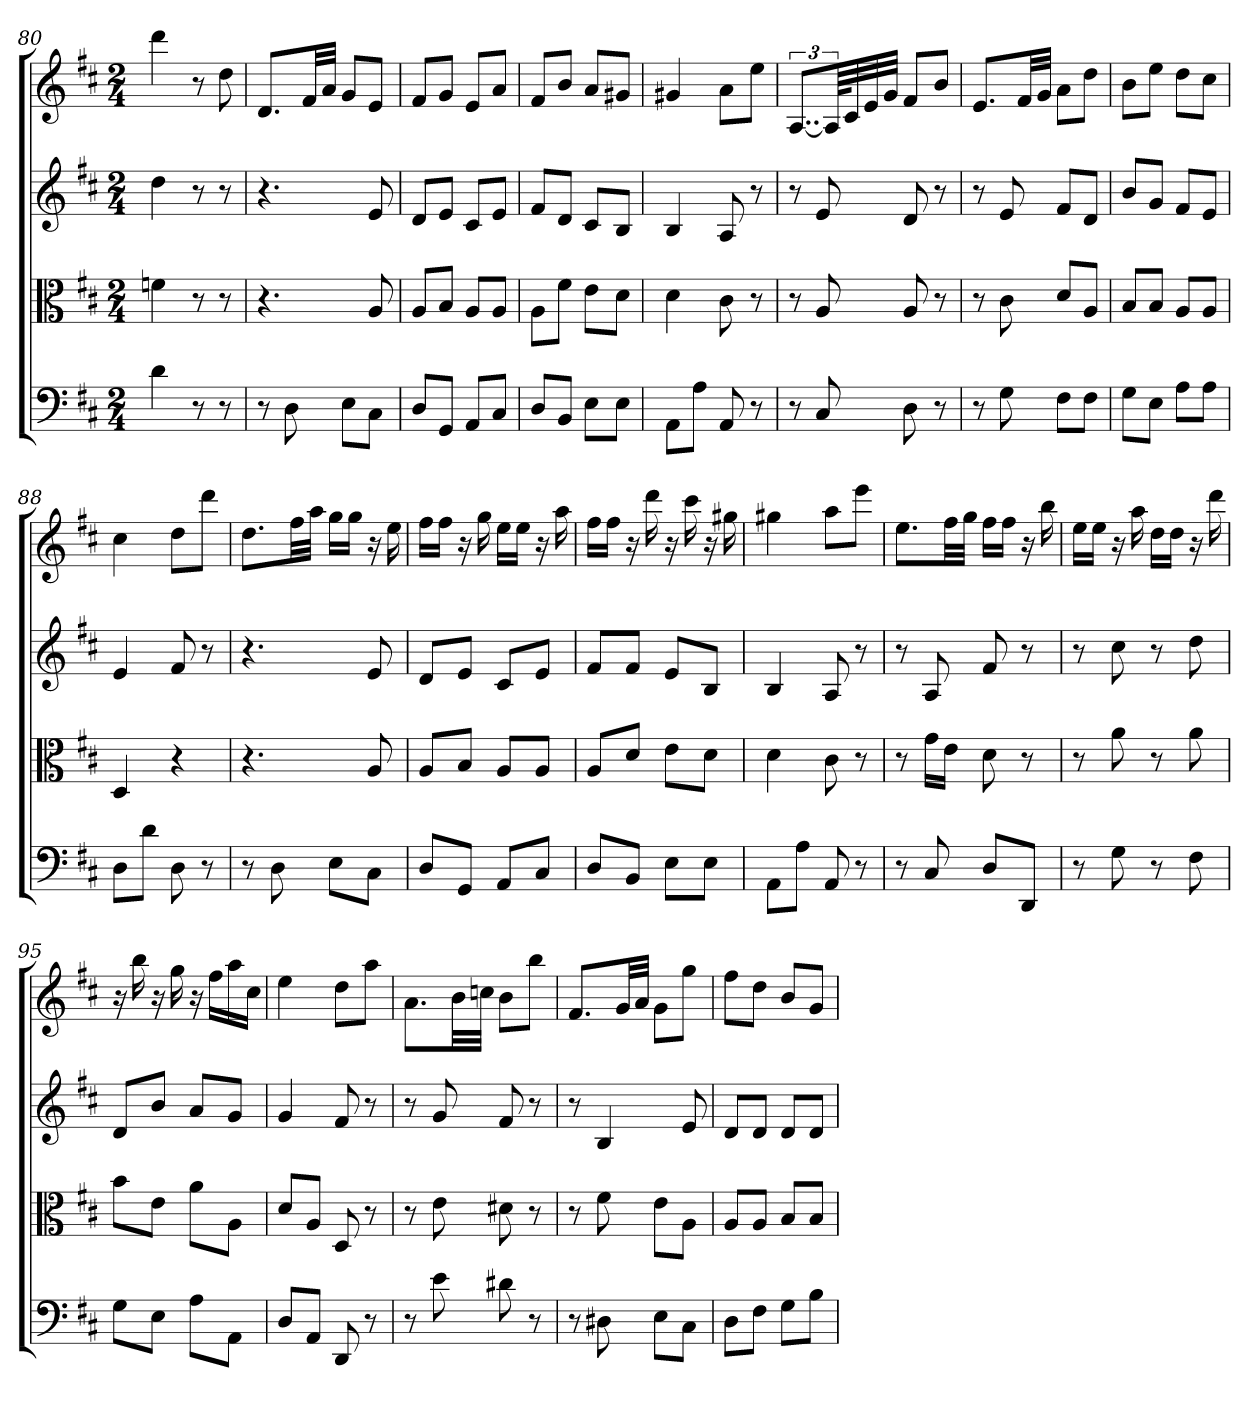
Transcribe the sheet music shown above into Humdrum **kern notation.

**kern	**kern	**kern	**kern
*part4	*part3	*part2	*part1
*staff4	*staff3	*staff2	*staff1
*clefF4	*clefC3	*	*
*k[f#c#]	*k[f#c#]	*k[f#c#]	*k[f#c#]
*D:	*D:	*D:	*D:
*M2/4	*M2/4	*M2/4	*M2/4
=80	=80	=80	=80
4d	4fn	4dd	4ddd
8r	8r	8r	8r
8r	8r	8r	8dd
=81	=81	=81	=81
8r	4.r	4.r	8.dL
8D	.	.	.
.	.	.	32f#LL
.	.	.	32aJJJ
8E\L	.	.	8gL
8C#\J	8A	8e	8eJ
=82	=82	=82	=82
8D/L	8A/L	8dL	8f#L
8GG/J	8B/J	8eJ	8gJ
8AA/L	8A/L	8c#L	8eL
8C#/J	8A/J	8eJ	8aJ
=83	=83	=83	=83
8D/L	8A\L	8f#L	8f#L
8BB/J	8f#\J	8dJ	8bJ
8E\L	8e\L	8c#L	8aL
8E\J	8d\J	8BJ	8g#XJ
=84	=84	=84	=84
8AA\L	4d	4B	4g#X
8A\J	.	.	.
8AA	8c#	8A	8aL
8r	8r	8r	8eeJ
=85	=85	=85	=85
8r	8r	8r	[12..AL
8C#	8A	8e	.
.	.	.	96AKLL]
.	.	.	32c#
.	.	.	32e
.	.	.	32gJJJ
8D	8A	8d	8f#L
8r	8r	8r	8bJ
=86	=86	=86	=86
8r	8r	8r	8.eL
8G	8c#	8e	.
.	.	.	32f#LL
.	.	.	32gJJJ
8F#\L	8d/L	8f#L	8aL
8F#\J	8A/J	8dJ	8ddJ
=87	=87	=87	=87
8G\L	8B/L	8bL	8bL
8E\J	8B/J	8gJ	8eeJ
8A\L	8A/L	8f#L	8ddL
8A\J	8A/J	8eJ	8cc#J
=88	=88	=88	=88
8D\L	4D	4e	4cc#
8d\J	.	.	.
8D	4r	8f#	8ddL
8r	.	8r	8dddJ
=89	=89	=89	=89
8r	4.r	4.r	8.ddL
8D	.	.	.
.	.	.	32ff#LL
.	.	.	32aaJJJ
8E\L	.	.	16ggLL
.	.	.	16ggJJ
8C#\J	8A	8e	16r
.	.	.	16ee
=90	=90	=90	=90
8D/L	8A/L	8dL	16ff#LL
.	.	.	16ff#JJ
8GG/J	8B/J	8eJ	16r
.	.	.	16gg
8AA/L	8A/L	8c#L	16eeLL
.	.	.	16eeJJ
8C#/J	8A/J	8eJ	16r
.	.	.	16aa
=91	=91	=91	=91
8D/L	8A/L	8f#L	16ff#LL
.	.	.	16ff#JJ
8BB/J	8d/J	8f#J	16r
.	.	.	16ddd
8E\L	8e\L	8eL	16r
.	.	.	16ccc#
8E\J	8d\J	8BJ	16r
.	.	.	16gg#X
=92	=92	=92	=92
8AA\L	4d	4B	4gg#X
8A\J	.	.	.
8AA	8c#	8A	8aaL
8r	8r	8r	8eeeJ
=93	=93	=93	=93
8r	8r	8r	8.eeL
8C#	16g\LL	8A	.
.	16e\JJ	.	32ff#LL
.	.	.	32ggJJJ
8D/L	8d	8f#	16ff#LL
.	.	.	16ff#JJ
8DD/J	8r	8r	16r
.	.	.	16bb
=94	=94	=94	=94
8r	8r	8r	16eeLL
.	.	.	16eeJJ
8G	8a	8cc#	16r
.	.	.	16aa
8r	8r	8r	16ddLL
.	.	.	16ddJJ
8F#	8a	8dd	16r
.	.	.	16ddd
=95	=95	=95	=95
8G\L	8b\L	8dL	16r
.	.	.	16bb
8E\J	8e\J	8bJ	16r
.	.	.	16gg
8A\L	8a\L	8aL	16r
.	.	.	16ff#LL
8AA\J	8A\J	8gJ	16aa
.	.	.	16cc#JJ
=96	=96	=96	=96
8D/L	8d/L	4g	4ee
8AA/J	8A/J	.	.
8DD	8D	8f#	8ddL
8r	8r	8r	8aaJ
=97	=97	=97	=97
8r	8r	8r	8.aL
8e	8e	8g	.
.	.	.	32bLL
.	.	.	32ccnJJJ
8d#X	8d#X	8f#	8bL
8r	8r	8r	8bbJ
=98	=98	=98	=98
8r	8r	8r	8.f#L
8D#X	8f#	4B	.
.	.	.	32gLL
.	.	.	32aJJJ
8E\L	8e\L	.	8gL
8C#\J	8A\J	8e	8ggJ
=99	=99	=99	=99
8D\L	8A/L	8dL	8ff#L
8F#\J	8A/J	8dJ	8ddJ
8G\L	8B/L	8dL	8bL
8B\J	8B/J	8dJ	8gJ
=	=	=	=
*-	*-	*-	*-
